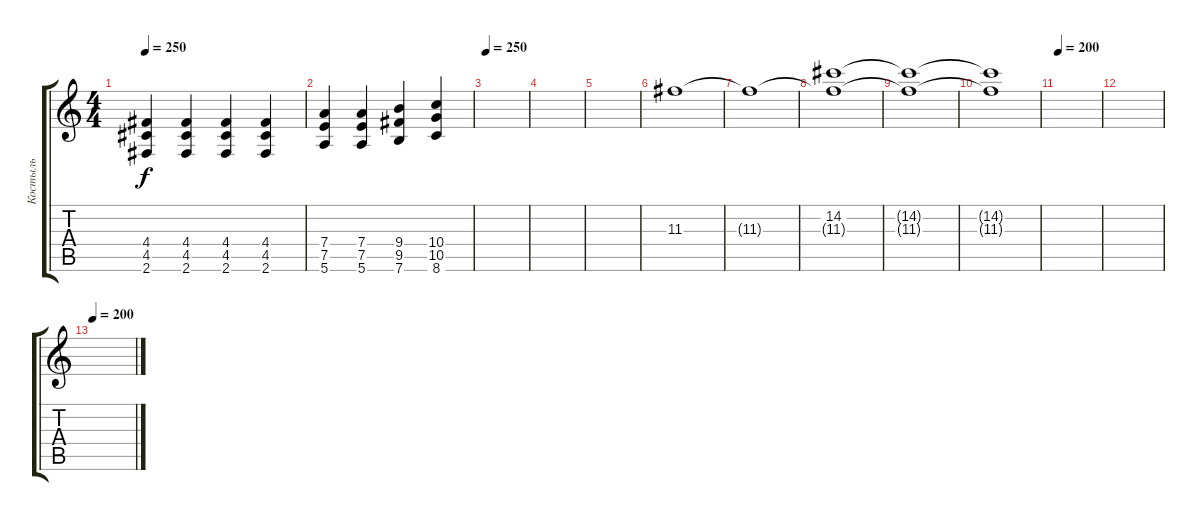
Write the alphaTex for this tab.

\track ("Костыль" "Костыль") {instrument distortionguitar}
\staff {score tabs}
\tuning (E4 B3 G3 D3 A2 E2) {hide}
\ts (4 4)
\tempo 250
\clef g2
\ks c
(4.4 4.5 2.6).4{dy f} (4.4 4.5 2.6).4 (4.4 4.5 2.6).4 (4.4 4.5 2.6).4 |
(7.4 7.5 5.6).4 (7.4 7.5 5.6).4 (9.4 9.5 7.6).4 (10.4 10.5 8.6).4 |
\tempo 250
|
|
|
11.3.1 |
11.3{t}.1 |
(14.2 11.3{t}).1 |
(14.2{t} 11.3{t}).1 |
(14.2{t} 11.3{t}).1 |
\tempo 200
|
|
\tempo 200
